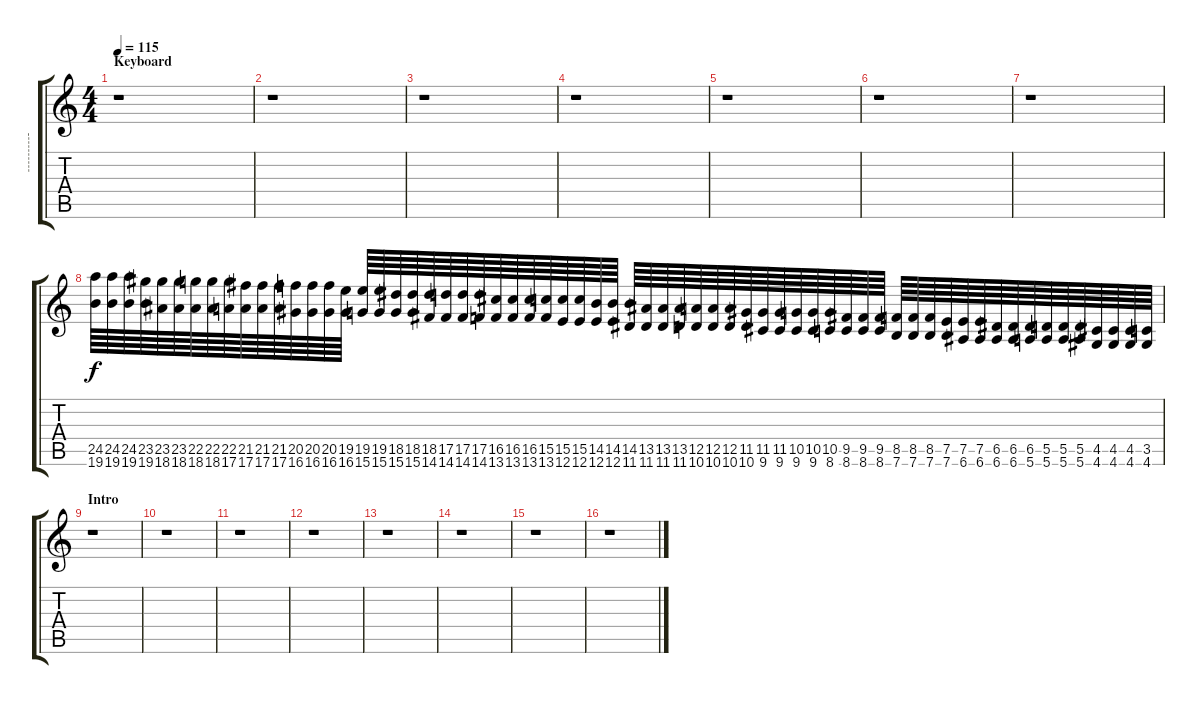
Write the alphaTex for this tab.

\track ("---------------------" "----------") {instrument distortionguitar}
\staff {score tabs}
\tuning (E4 B3 G3 D3 A2 E2) {hide}
\ts (4 4)
\section ("" "Keyboard")
\tempo 115
\clef g2
\ks c
r.1{dy f instrument distortionguitar} |
r.1 |
r.1 |
r.1 |
r.1 |
r.1 |
r.1 |
(24.5 19.6).64{volume 13 instrument guitarfretnoise} (24.5 19.6).64 (24.5 19.6).64 (23.5 19.6).64 (23.5 18.6).64 (23.5 18.6).64 (22.5 18.6).64 (22.5 18.6).64 (22.5 17.6).64 (21.5 17.6).64 (21.5 17.6).64 (21.5 17.6).64 (20.5 16.6).64 (20.5 16.6).64 (20.5 16.6).64 (19.5 16.6).64 (19.5 15.6).64 (19.5 15.6).64 (18.5 15.6).64 (18.5 15.6).64 (18.5 14.6).64 (17.5 14.6).64 (17.5 14.6).64 (17.5 14.6).64 (16.5 13.6).64 (16.5 13.6).64 (16.5 13.6).64 (15.5 13.6).64 (15.5 12.6).64 (15.5 12.6).64 (14.5 12.6).64 (14.5 12.6).64 (14.5 11.6).64 (13.5 11.6).64 (13.5 11.6).64 (13.5 11.6).64 (12.5 10.6).64 (12.5 10.6).64 (12.5 10.6).64 (11.5 10.6).64 (11.5 9.6).64 (11.5 9.6).64 (10.5 9.6).64 (10.5 9.6).64 (10.5 8.6).64 (9.5 8.6).64 (9.5 8.6).64 (9.5 8.6).64 (8.5 7.6).64 (8.5 7.6).64 (8.5 7.6).64 (7.5 7.6).64 (7.5 6.6).64 (7.5 6.6).64 (6.5 6.6).64 (6.5 6.6).64 (6.5 5.6).64 (5.5 5.6).64 (5.5 5.6).64 (5.5 5.6).64 (4.5 4.6).64 (4.5 4.6).64 (4.5 4.6).64 (3.5 4.6).64 |
\section ("" "Intro")
r.1 |
r.1 |
r.1 |
r.1 |
r.1 |
r.1 |
r.1 |
r.1
